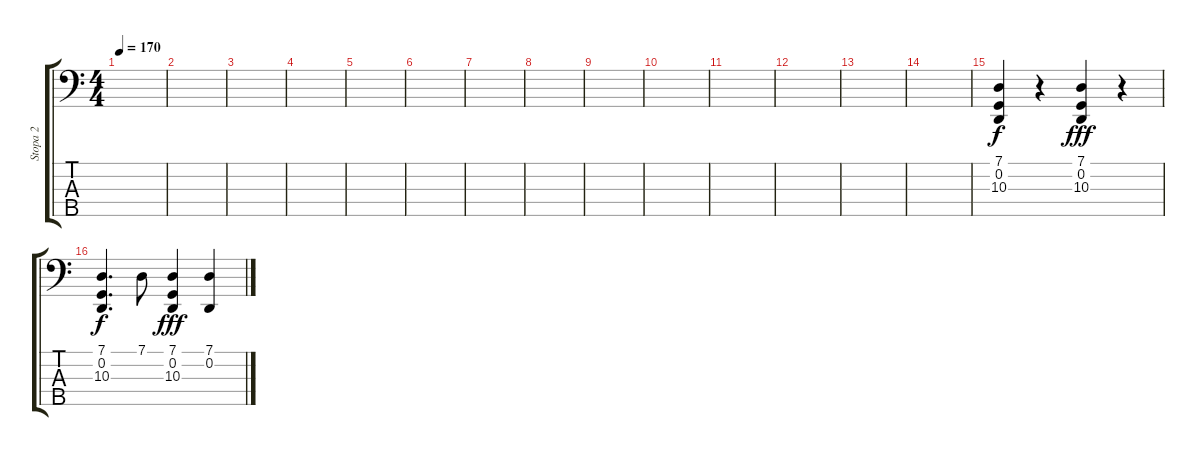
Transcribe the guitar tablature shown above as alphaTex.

\track ("Stopa 2" "Stopa 2") {instrument taikodrum}
\staff {score tabs}
\tuning (G2 D2 A1 E1 B0) {hide}
\ts (4 4)
\tempo 170
\clef f4
\ks c
|
|
|
|
|
|
|
|
|
|
|
|
|
|
(7.1 0.2 10.3).4 r.4 (7.1 0.2 10.3).4{dy fff} r.4 |
(7.1 0.2 10.3).4{d dy f} 7.1.8 (7.1 0.2 10.3).4{dy fff} (7.1 0.2).4
